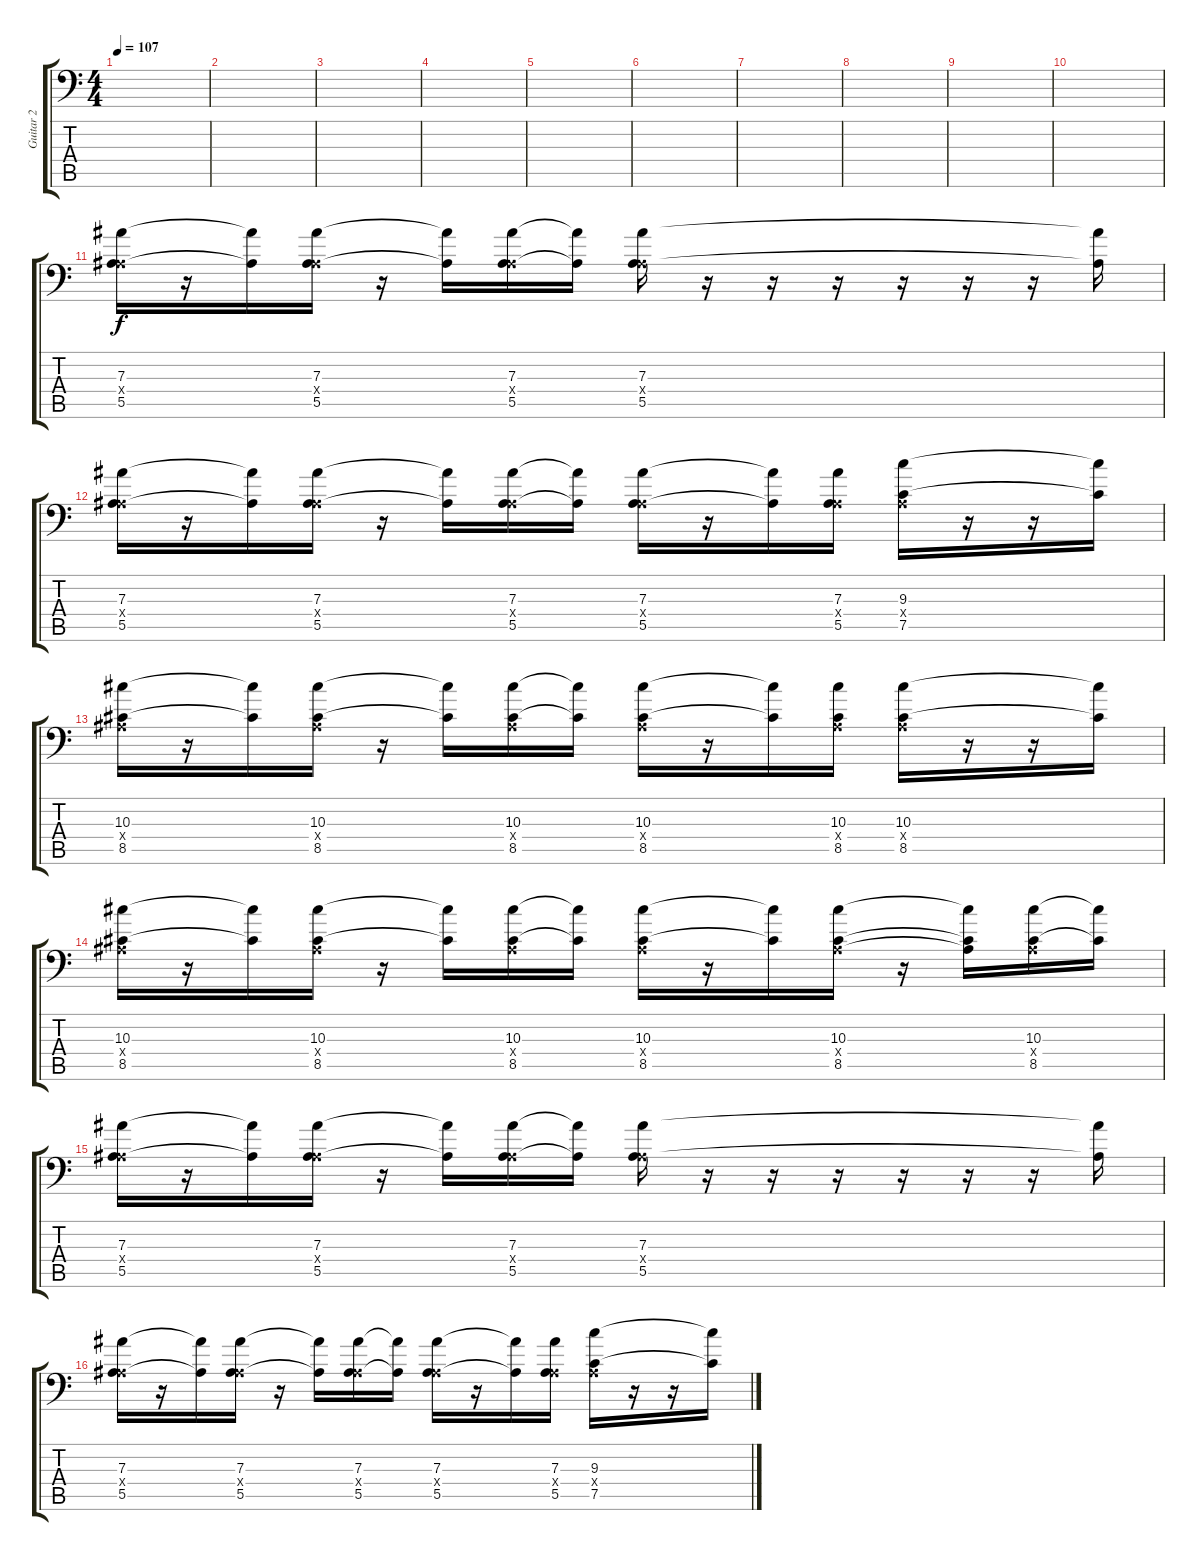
\track ("Guitar 2" "Guitar 2") {instrument distortionguitar}
\staff {score tabs}
\tuning (C4 G3 Eb3 Bb2 F2 Bb1) {hide}
\ts (4 4)
\tempo 107
\clef f4
\ks c
|
|
|
|
|
|
|
|
|
|
(7.3 0.4{x} 5.5).16 r.16 (7.3{t} 5.5{t}).16 (7.3 0.4{x} 5.5).16 r.16 (7.3{t} 5.5{t}).16 (7.3 0.4{x} 5.5).16 (7.3{t} 5.5{t}).16 (7.3 0.4{x} 5.5).16 r.16 r.16 r.16 r.16 r.16 r.16 (7.3{t} 5.5{t}).16 |
(7.3 0.4{x} 5.5).16 r.16 (7.3{t} 5.5{t}).16 (7.3 0.4{x} 5.5).16 r.16 (7.3{t} 5.5{t}).16 (7.3 0.4{x} 5.5).16 (7.3{t} 5.5{t}).16 (7.3 0.4{x} 5.5).16 r.16 (7.3{t} 5.5{t}).16 (7.3 0.4{x} 5.5).16 (9.3 0.4{x} 7.5).16 r.16 r.16 (9.3{t} 7.5{t}).16 |
(10.3 0.4{x} 8.5).16 r.16 (10.3{t} 8.5{t}).16 (10.3 0.4{x} 8.5).16 r.16 (10.3{t} 8.5{t}).16 (10.3 0.4{x} 8.5).16 (10.3{t} 8.5{t}).16 (10.3 0.4{x} 8.5).16 r.16 (10.3{t} 8.5{t}).16 (10.3 0.4{x} 8.5).16 (10.3 0.4{x} 8.5).16 r.16 r.16 (10.3{t} 8.5{t}).16 |
(10.3 0.4{x} 8.5).16 r.16 (10.3{t} 8.5{t}).16 (10.3 0.4{x} 8.5).16 r.16 (10.3{t} 8.5{t}).16 (10.3 0.4{x} 8.5).16 (10.3{t} 8.5{t}).16 (10.3 0.4{x} 8.5).16 r.16 (10.3{t} 8.5{t}).16 (10.3 0.4{x} 8.5).16 r.16 (10.3{t} 0.4{t} 8.5{t}).16 (10.3 0.4{x} 8.5).16 (10.3{t} 8.5{t}).16 |
(7.3 0.4{x} 5.5).16 r.16 (7.3{t} 5.5{t}).16 (7.3 0.4{x} 5.5).16 r.16 (7.3{t} 5.5{t}).16 (7.3 0.4{x} 5.5).16 (7.3{t} 5.5{t}).16 (7.3 0.4{x} 5.5).16 r.16 r.16 r.16 r.16 r.16 r.16 (7.3{t} 5.5{t}).16 |
(7.3 0.4{x} 5.5).16 r.16 (7.3{t} 5.5{t}).16 (7.3 0.4{x} 5.5).16 r.16 (7.3{t} 5.5{t}).16 (7.3 0.4{x} 5.5).16 (7.3{t} 5.5{t}).16 (7.3 0.4{x} 5.5).16 r.16 (7.3{t} 5.5{t}).16 (7.3 0.4{x} 5.5).16 (9.3 0.4{x} 7.5).16 r.16 r.16 (9.3{t} 7.5{t}).16
